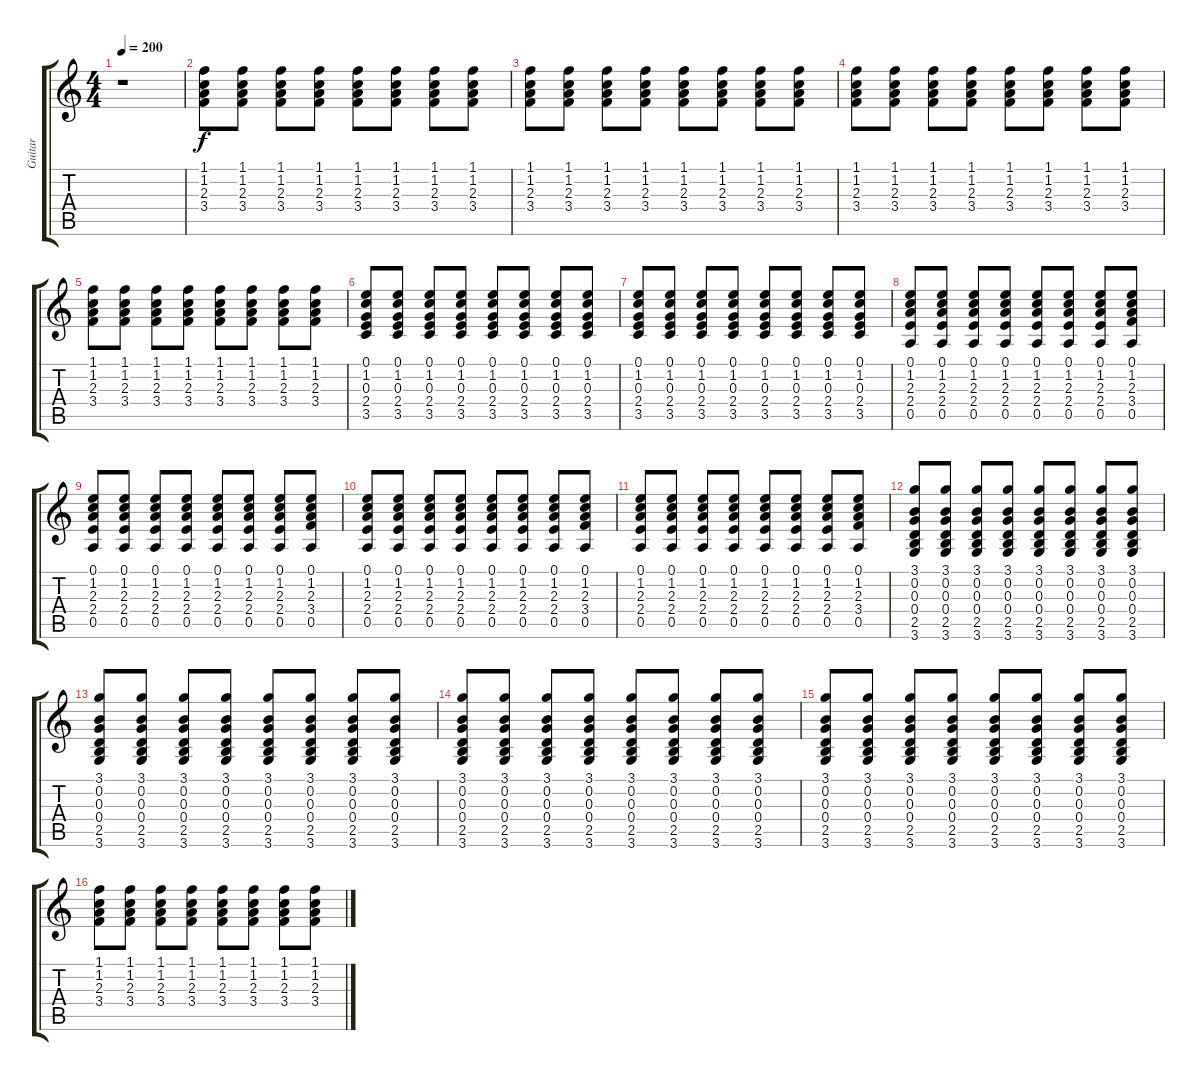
\track ("Guitar" "Guitar") {instrument electricguitarjazz}
\staff {score tabs}
\tuning (E4 B3 G3 D3 A2 E2) {hide}
\ts (4 4)
\tempo 200
\clef g2
\ks c
r.1{dy f} |
(1.1 1.2 2.3 3.4).8 (1.1 1.2 2.3 3.4).8 (1.1 1.2 2.3 3.4).8 (1.1 1.2 2.3 3.4).8 (1.1 1.2 2.3 3.4).8 (1.1 1.2 2.3 3.4).8 (1.1 1.2 2.3 3.4).8 (1.1 1.2 2.3 3.4).8 |
(1.1 1.2 2.3 3.4).8 (1.1 1.2 2.3 3.4).8 (1.1 1.2 2.3 3.4).8 (1.1 1.2 2.3 3.4).8 (1.1 1.2 2.3 3.4).8 (1.1 1.2 2.3 3.4).8 (1.1 1.2 2.3 3.4).8 (1.1 1.2 2.3 3.4).8 |
(1.1 1.2 2.3 3.4).8 (1.1 1.2 2.3 3.4).8 (1.1 1.2 2.3 3.4).8 (1.1 1.2 2.3 3.4).8 (1.1 1.2 2.3 3.4).8 (1.1 1.2 2.3 3.4).8 (1.1 1.2 2.3 3.4).8 (1.1 1.2 2.3 3.4).8 |
(1.1 1.2 2.3 3.4).8 (1.1 1.2 2.3 3.4).8 (1.1 1.2 2.3 3.4).8 (1.1 1.2 2.3 3.4).8 (1.1 1.2 2.3 3.4).8 (1.1 1.2 2.3 3.4).8 (1.1 1.2 2.3 3.4).8 (1.1 1.2 2.3 3.4).8 |
(0.1 1.2 0.3 2.4 3.5).8 (0.1 1.2 0.3 2.4 3.5).8 (0.1 1.2 0.3 2.4 3.5).8 (0.1 1.2 0.3 2.4 3.5).8 (0.1 1.2 0.3 2.4 3.5).8 (0.1 1.2 0.3 2.4 3.5).8 (0.1 1.2 0.3 2.4 3.5).8 (0.1 1.2 0.3 2.4 3.5).8 |
(0.1 1.2 0.3 2.4 3.5).8 (0.1 1.2 0.3 2.4 3.5).8 (0.1 1.2 0.3 2.4 3.5).8 (0.1 1.2 0.3 2.4 3.5).8 (0.1 1.2 0.3 2.4 3.5).8 (0.1 1.2 0.3 2.4 3.5).8 (0.1 1.2 0.3 2.4 3.5).8 (0.1 1.2 0.3 2.4 3.5).8 |
(0.1 1.2 2.3 2.4 0.5).8 (0.1 1.2 2.3 2.4 0.5).8 (0.1 1.2 2.3 2.4 0.5).8 (0.1 1.2 2.3 2.4 0.5).8 (0.1 1.2 2.3 2.4 0.5).8 (0.1 1.2 2.3 2.4 0.5).8 (0.1 1.2 2.3 2.4 0.5).8 (0.1 1.2 2.3 3.4 0.5).8 |
(0.1 1.2 2.3 2.4 0.5).8 (0.1 1.2 2.3 2.4 0.5).8 (0.1 1.2 2.3 2.4 0.5).8 (0.1 1.2 2.3 2.4 0.5).8 (0.1 1.2 2.3 2.4 0.5).8 (0.1 1.2 2.3 2.4 0.5).8 (0.1 1.2 2.3 2.4 0.5).8 (0.1 1.2 2.3 3.4 0.5).8 |
(0.1 1.2 2.3 2.4 0.5).8 (0.1 1.2 2.3 2.4 0.5).8 (0.1 1.2 2.3 2.4 0.5).8 (0.1 1.2 2.3 2.4 0.5).8 (0.1 1.2 2.3 2.4 0.5).8 (0.1 1.2 2.3 2.4 0.5).8 (0.1 1.2 2.3 2.4 0.5).8 (0.1 1.2 2.3 3.4 0.5).8 |
(0.1 1.2 2.3 2.4 0.5).8 (0.1 1.2 2.3 2.4 0.5).8 (0.1 1.2 2.3 2.4 0.5).8 (0.1 1.2 2.3 2.4 0.5).8 (0.1 1.2 2.3 2.4 0.5).8 (0.1 1.2 2.3 2.4 0.5).8 (0.1 1.2 2.3 2.4 0.5).8 (0.1 1.2 2.3 3.4 0.5).8 |
(3.1 0.2 0.3 0.4 2.5 3.6).8 (3.1 0.2 0.3 0.4 2.5 3.6).8 (3.1 0.2 0.3 0.4 2.5 3.6).8 (3.1 0.2 0.3 0.4 2.5 3.6).8 (3.1 0.2 0.3 0.4 2.5 3.6).8 (3.1 0.2 0.3 0.4 2.5 3.6).8 (3.1 0.2 0.3 0.4 2.5 3.6).8 (3.1 0.2 0.3 0.4 2.5 3.6).8 |
(3.1 0.2 0.3 0.4 2.5 3.6).8 (3.1 0.2 0.3 0.4 2.5 3.6).8 (3.1 0.2 0.3 0.4 2.5 3.6).8 (3.1 0.2 0.3 0.4 2.5 3.6).8 (3.1 0.2 0.3 0.4 2.5 3.6).8 (3.1 0.2 0.3 0.4 2.5 3.6).8 (3.1 0.2 0.3 0.4 2.5 3.6).8 (3.1 0.2 0.3 0.4 2.5 3.6).8 |
(3.1 0.2 0.3 0.4 2.5 3.6).8 (3.1 0.2 0.3 0.4 2.5 3.6).8 (3.1 0.2 0.3 0.4 2.5 3.6).8 (3.1 0.2 0.3 0.4 2.5 3.6).8 (3.1 0.2 0.3 0.4 2.5 3.6).8 (3.1 0.2 0.3 0.4 2.5 3.6).8 (3.1 0.2 0.3 0.4 2.5 3.6).8 (3.1 0.2 0.3 0.4 2.5 3.6).8 |
(3.1 0.2 0.3 0.4 2.5 3.6).8 (3.1 0.2 0.3 0.4 2.5 3.6).8 (3.1 0.2 0.3 0.4 2.5 3.6).8 (3.1 0.2 0.3 0.4 2.5 3.6).8 (3.1 0.2 0.3 0.4 2.5 3.6).8 (3.1 0.2 0.3 0.4 2.5 3.6).8 (3.1 0.2 0.3 0.4 2.5 3.6).8 (3.1 0.2 0.3 0.4 2.5 3.6).8 |
(1.1 1.2 2.3 3.4).8 (1.1 1.2 2.3 3.4).8 (1.1 1.2 2.3 3.4).8 (1.1 1.2 2.3 3.4).8 (1.1 1.2 2.3 3.4).8 (1.1 1.2 2.3 3.4).8 (1.1 1.2 2.3 3.4).8 (1.1 1.2 2.3 3.4).8
